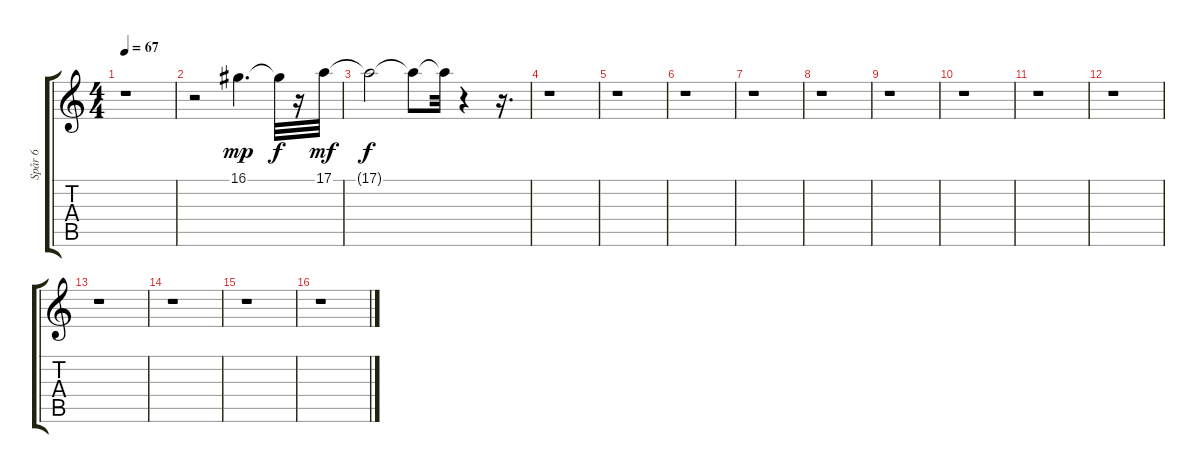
\track ("Spår 6" "Spår 6") {instrument stringensemble2}
\staff {score tabs}
\tuning (E4 B3 G3 D3 A2 E2) {hide}
\ts (4 4)
\tempo 67
\clef g2
\ks c
r.1{dy f} |
r.2 16.1.4{d dy mp} 16.1{t}.32{dy f} r.16 17.1.32{dy mf} |
17.1{t}.2{dy f} 17.1{t}.8 17.1{t}.32 r.4 r.16{d} |
r.1 |
r.1 |
r.1 |
r.1 |
r.1 |
r.1 |
r.1 |
r.1 |
r.1 |
r.1 |
r.1 |
r.1 |
r.1
